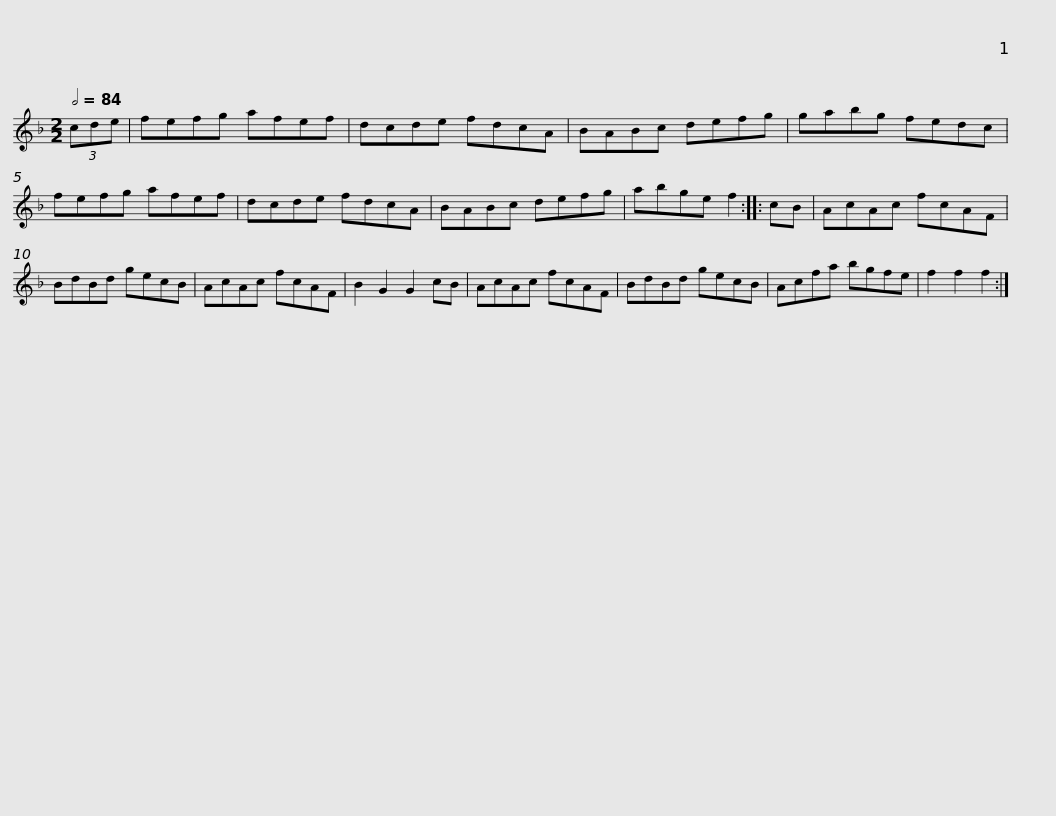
X:1
L:1/8
Q:1/2=84
M:2/2
I:linebreak $
K:F
V:1 treble
V:1
 (3cde | fefg afef | dcde fdcA | BABc defg | gabg fedc | %5
 fefg afef |$ dcde fdcA | BABc defg | abge f2 :: cB | %10
 AcAc fcAF | BdBd gecB |$ AcAc fcAF | B2 G2 G2 cB | AcAc fcAF | %15
 BdBd gecB | Acfa bgfe | f2 f2 f2 :| %18
